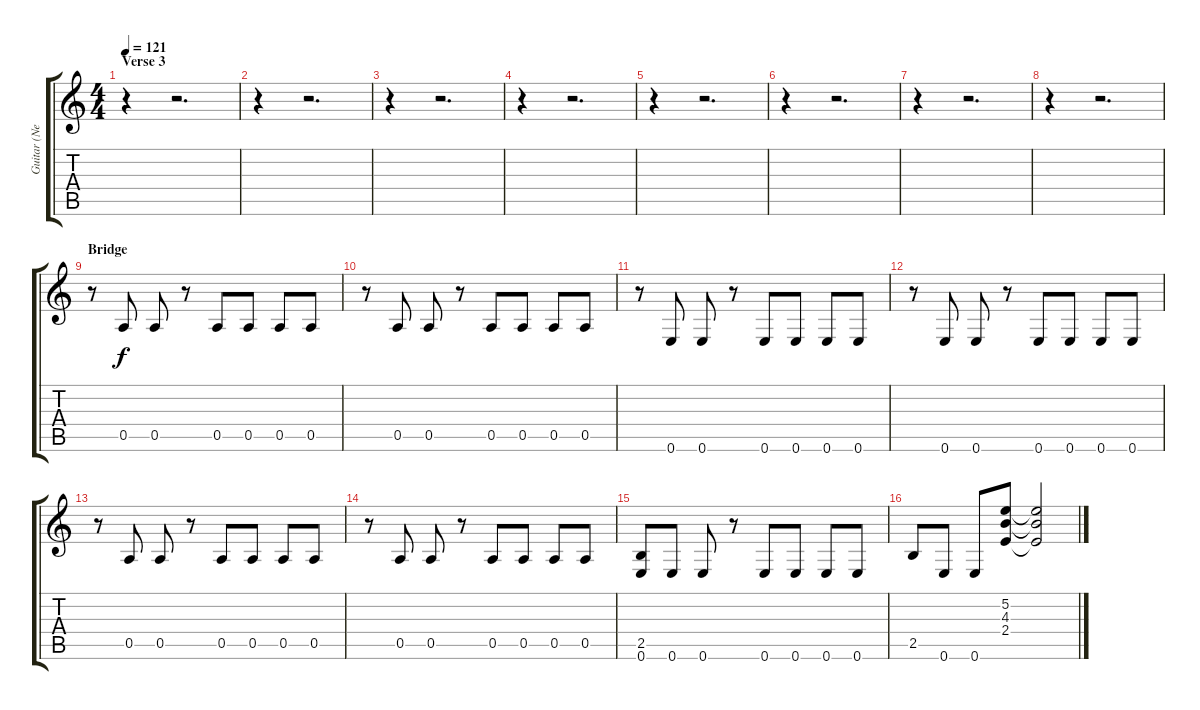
\track ("Guitar (Neal Schon)" "Guitar (Ne") {instrument distortionguitar}
\staff {score tabs}
\tuning (E4 B3 G3 D3 A2 E2) {hide}
\ts (4 4)
\section ("" "Verse 3")
\tempo 121
\clef g2
\ks c
r.4{dy f} r.2{d} |
r.4 r.2{d} |
r.4 r.2{d} |
r.4 r.2{d} |
r.4 r.2{d} |
r.4 r.2{d} |
r.4 r.2{d} |
r.4 r.2{d} |
\section ("" "Bridge")
r.8 0.5.8 0.5.8 r.8 0.5.8 0.5.8 0.5.8 0.5.8 |
r.8 0.5.8 0.5.8 r.8 0.5.8 0.5.8 0.5.8 0.5.8 |
r.8 0.6.8 0.6.8 r.8 0.6.8 0.6.8 0.6.8 0.6.8 |
r.8 0.6.8 0.6.8 r.8 0.6.8 0.6.8 0.6.8 0.6.8 |
r.8 0.5.8 0.5.8 r.8 0.5.8 0.5.8 0.5.8 0.5.8 |
r.8 0.5.8 0.5.8 r.8 0.5.8 0.5.8 0.5.8 0.5.8 |
(2.5 0.6).8 0.6.8 0.6.8 r.8 0.6.8 0.6.8 0.6.8 0.6.8 |
2.5.8 0.6.8 0.6.8 (5.2 4.3 2.4).8 (5.2{t} 4.3{t} 2.4{t}).2
